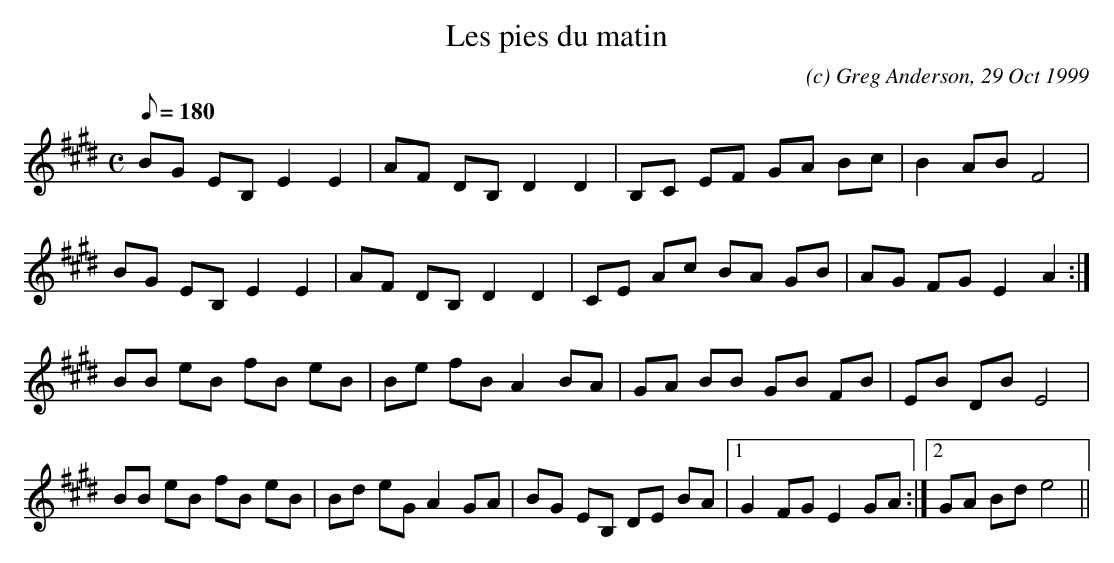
X:1
T:Les pies du matin
M:C
L:1/8
Q:180
C:(c) Greg Anderson, 29 Oct 1999
K:E
BG EB, E2 E2|AF DB, D2 D2|B,C EF GA Bc|B2 AB F4|
BG EB, E2 E2|AF DB, D2 D2|CE Ac BA GB|AG FG E2 A2:|
BB eB fB eB|Be fB A2 BA|GA BB GB FB|EB DB E4|
BB eB fB eB|Bd eG A2 GA|BG EB, DE BA|1G2 FG E2 GA:|2GA Bd e4||
